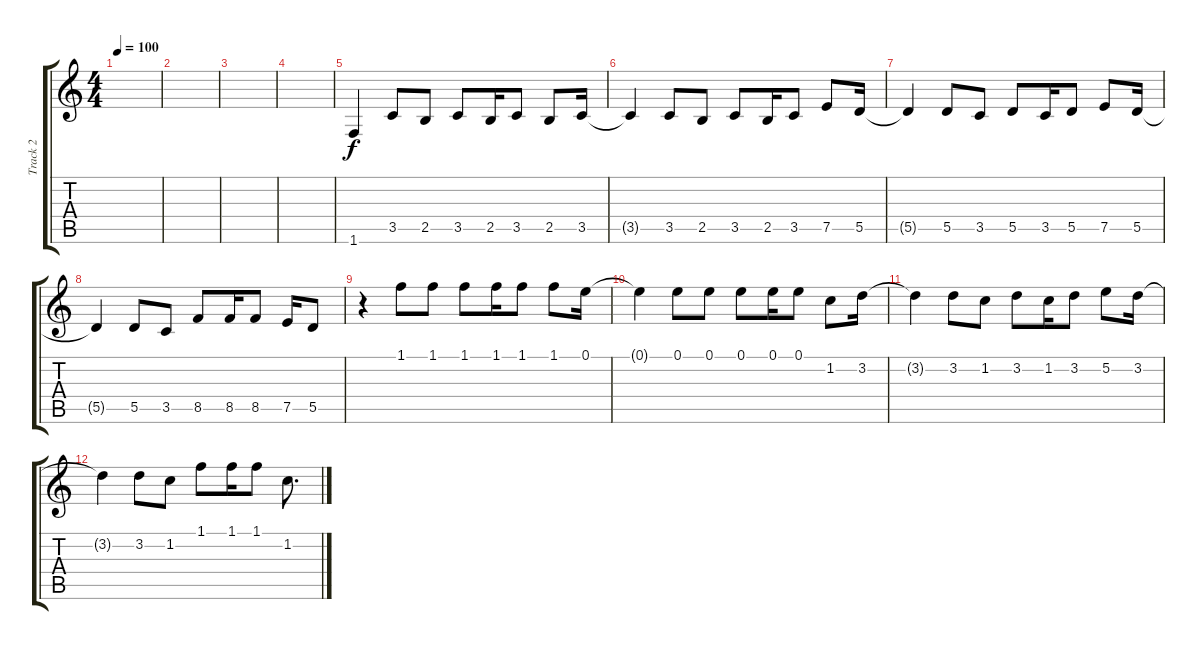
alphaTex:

\track ("Track 2" "Track 2") {instrument distortionguitar}
\staff {score tabs}
\tuning (E4 B3 G3 D3 A2 E2) {hide}
\ts (4 4)
\tempo 100
\clef g2
\ks c
|
|
|
|
1.6.4{volume 15} 3.5.8 2.5.8 3.5.8 2.5.16 3.5.8 2.5.8 3.5.16 |
3.5{t}.4 3.5.8 2.5.8 3.5.8 2.5.16 3.5.8 7.5.8 5.5.16 |
5.5{t}.4 5.5.8 3.5.8 5.5.8 3.5.16 5.5.8 7.5.8 5.5.16 |
5.5{t}.4 5.5.8 3.5.8 8.5.8 8.5.16 8.5.8 7.5.16 5.5.8 |
r.4 1.1.8 1.1.8 1.1.8 1.1.16 1.1.8 1.1.8 0.1.16 |
0.1{t}.4 0.1.8 0.1.8 0.1.8 0.1.16 0.1.8 1.2.8 3.2.16 |
3.2{t}.4 3.2.8 1.2.8 3.2.8 1.2.16 3.2.8 5.2.8 3.2.16 |
3.2{t}.4 3.2.8 1.2.8 1.1.8 1.1.16 1.1.8 1.2.8{d}
